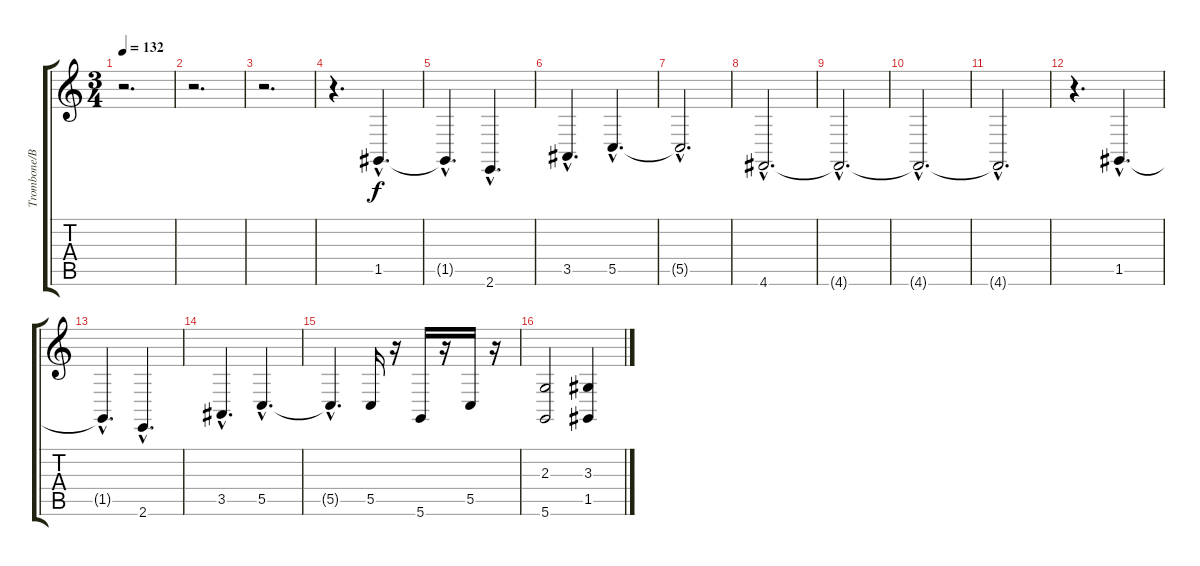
\track ("Trombone/Brass" "Trombone/B") {instrument trombone}
\staff {score tabs}
\tuning (D4 A3 F3 C3 G2 D2) {hide}
\ts (3 4)
\tempo 132
\clef g2
\ks c
r.2{d dy f} |
r.2{d} |
r.2{d} |
r.4{d} 1.5{hac}.4{d} |
1.5{hac t}.4{d} 2.6{hac}.4{d} |
3.5{hac}.4{d} 5.5{hac}.4{d} |
5.5{hac t}.2{d} |
4.6{hac}.2{d} |
4.6{hac t}.2{d} |
4.6{hac t}.2{d} |
4.6{hac t}.2{d} |
r.4{d} 1.5{hac}.4{d} |
1.5{hac t}.4{d} 2.6{hac}.4{d} |
3.5{hac}.4{d} 5.5{hac}.4{d} |
5.5{hac t}.4{d} 5.5.16 r.16 5.6.16 r.16 5.5.16 r.16 |
(2.3 5.6).2 (3.3 1.5).4
